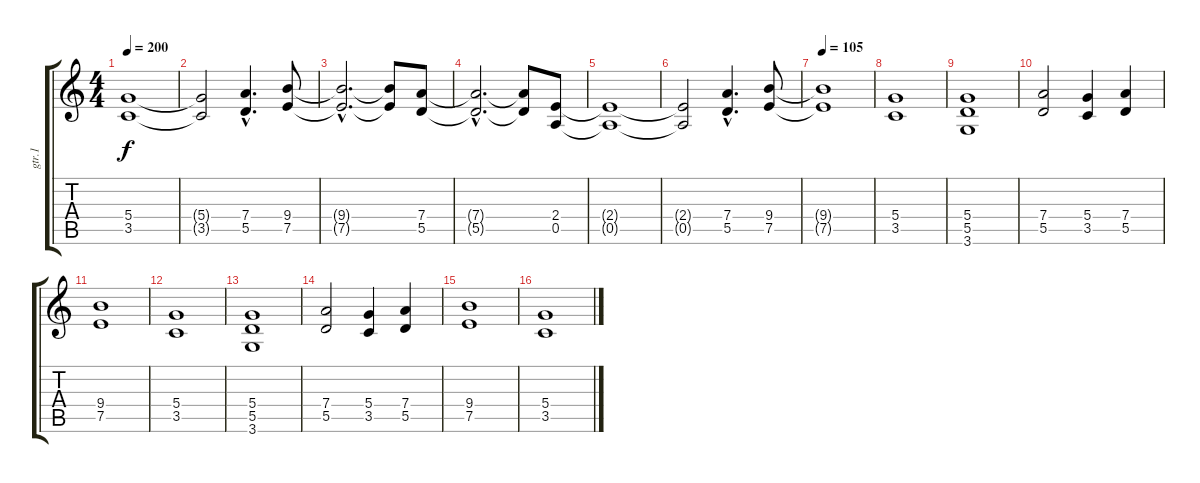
\track ("gtr.1" "gtr.1") {instrument electricguitarclean}
\staff {score tabs}
\tuning (E4 B3 G3 D3 A2 E2) {hide}
\ts (4 4)
\tempo 200
\clef g2
\ks c
(5.4{t} 3.5{t}).1{dy f} |
(5.4{t} 3.5{t}).2 (7.4{hac} 5.5{hac}).4{d} (9.4 7.5).8 |
(9.4{hac t} 7.5{hac t}).2{d} (9.4{t} 7.5{t}).8 (7.4 5.5).8 |
(7.4{hac t} 5.5{hac t}).2{d} (7.4{t} 5.5{t}).8 (2.4 0.5).8 |
(2.4{t} 0.5{t}).1 |
(2.4{t} 0.5{t}).2 (7.4{hac} 5.5{hac}).4{d} (9.4 7.5).8 |
\tempo 105
(9.4{t} 7.5{t}).1 |
(5.4 3.5).1 |
(5.4 5.5 3.6).1 |
(7.4 5.5).2 (5.4 3.5).4 (7.4 5.5).4 |
(9.4 7.5).1 |
(5.4 3.5).1 |
(5.4 5.5 3.6).1 |
(7.4 5.5).2 (5.4 3.5).4 (7.4 5.5).4 |
(9.4 7.5).1 |
(5.4 3.5).1
